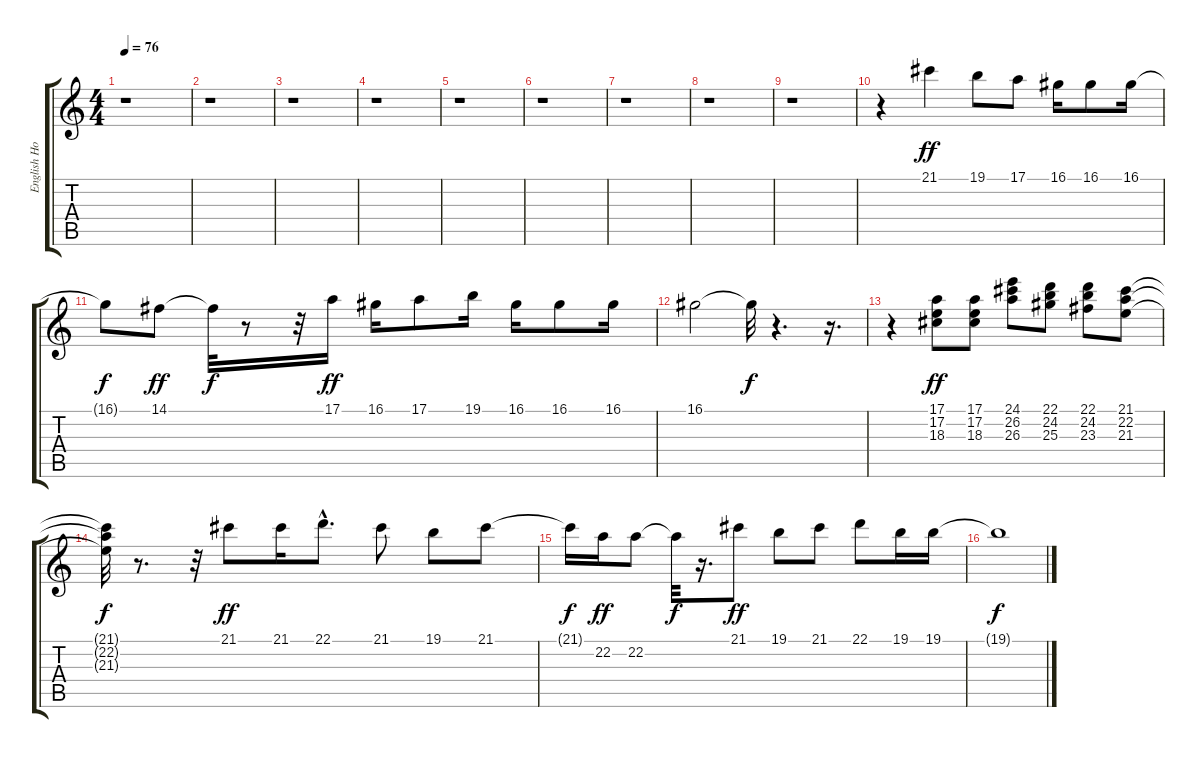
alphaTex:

\track ("English Horn" "English Ho") {instrument englishhorn}
\staff {score tabs}
\tuning (E4 B3 G3 D3 A2 E2) {hide}
\ts (4 4)
\tempo 76
\clef g2
\ks c
r.1{dy f} |
r.1 |
r.1 |
r.1 |
r.1 |
r.1 |
r.1 |
r.1 |
r.1 |
r.4 21.1.4{dy ff} 19.1.8 17.1.8 16.1.16 16.1.8 16.1.16 |
16.1{t}.8{dy f} 14.1.8{dy ff} 14.1{t}.32{dy f} r.8 r.32 17.1.16{dy ff} 16.1.16 17.1.8 19.1.16 16.1.16 16.1.8 16.1.16 |
16.1.2 16.1{t}.32{dy f} r.4{d} r.16{d} |
r.4 (17.1 17.2 18.3).8{dy ff} (17.1 17.2 18.3).8 (24.1 26.2 26.3).8 (22.1 24.2 25.3).8 (22.1 24.2 23.3).8 (21.1 22.2 21.3).8 |
(21.1{t} 22.2{t} 21.3{t}).32{dy f} r.8{d} r.32 21.1.8{dy ff} 21.1.16 22.1{hac}.8{d} 21.1.8 19.1.8 21.1.8 |
21.1{t}.16{dy f} 22.2.16{dy ff} 22.2.8 22.2{t}.32{dy f} r.16{d} 21.1.8{dy ff} 19.1.8 21.1.8 22.1.8 19.1.16 19.1.16 |
19.1{t}.1{dy f}
